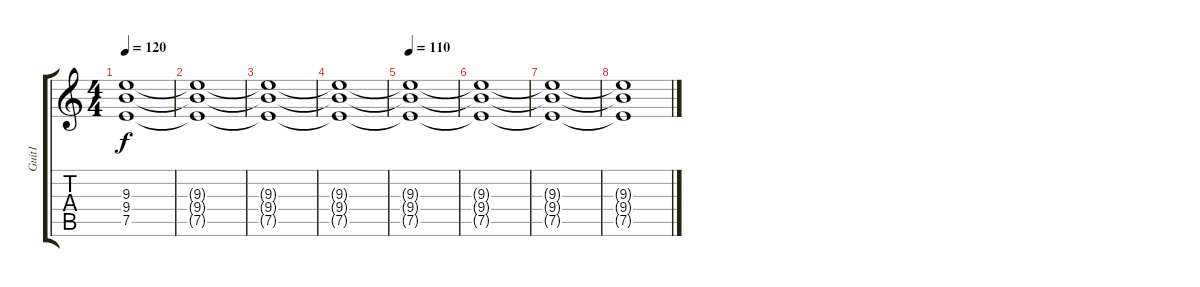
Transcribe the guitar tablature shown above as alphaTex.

\track ("Guit1" "Guit1") {instrument overdrivenguitar}
\staff {score tabs}
\tuning (E4 B3 G3 D3 A2 E2) {hide}
\ts (4 4)
\tempo 120
\clef g2
\ks c
(9.3{t} 9.4{t} 7.5{t}).1{dy f} |
(9.3{t} 9.4{t} 7.5{t}).1 |
(9.3{t} 9.4{t} 7.5{t}).1 |
(9.3{t} 9.4{t} 7.5{t}).1 |
\tempo 110
(9.3{t} 9.4{t} 7.5{t}).1 |
(9.3{t} 9.4{t} 7.5{t}).1 |
(9.3{t} 9.4{t} 7.5{t}).1 |
(9.3{t} 9.4{t} 7.5{t}).1
